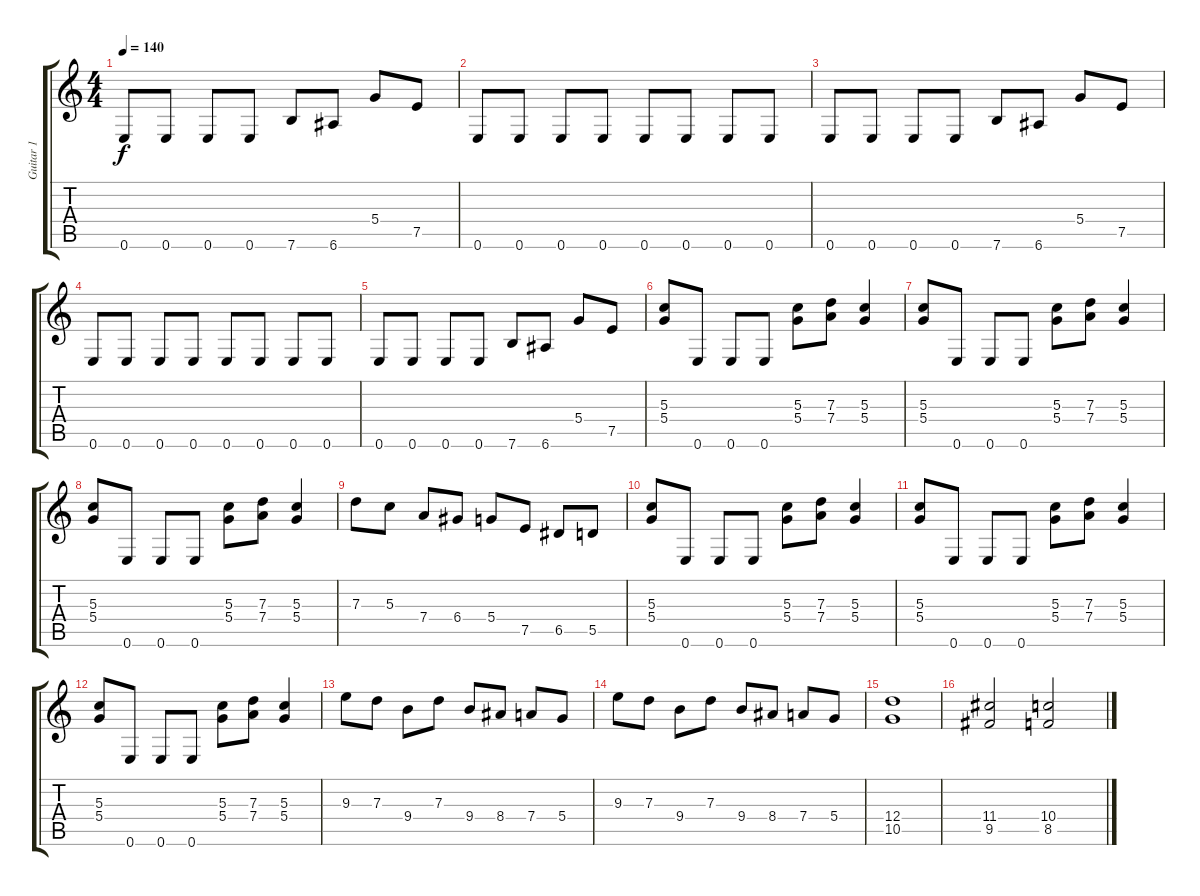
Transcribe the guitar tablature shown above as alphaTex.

\track ("Guitar 1" "Guitar 1") {mute instrument overdrivenguitar}
\staff {score tabs}
\tuning (E4 B3 G3 D3 A2 E2) {hide}
\ts (4 4)
\tempo 140
\clef g2
\ks c
0.6.8{dy f} 0.6.8 0.6.8 0.6.8 7.6.8 6.6.8 5.4.8 7.5.8 |
0.6.8 0.6.8 0.6.8 0.6.8 0.6.8 0.6.8 0.6.8 0.6.8 |
0.6.8 0.6.8 0.6.8 0.6.8 7.6.8 6.6.8 5.4.8 7.5.8 |
0.6.8 0.6.8 0.6.8 0.6.8 0.6.8 0.6.8 0.6.8 0.6.8 |
0.6.8 0.6.8 0.6.8 0.6.8 7.6.8 6.6.8 5.4.8 7.5.8 |
(5.3 5.4).8 0.6.8 0.6.8 0.6.8 (5.3 5.4).8 (7.3 7.4).8 (5.3 5.4).4 |
(5.3 5.4).8 0.6.8 0.6.8 0.6.8 (5.3 5.4).8 (7.3 7.4).8 (5.3 5.4).4 |
(5.3 5.4).8 0.6.8 0.6.8 0.6.8 (5.3 5.4).8 (7.3 7.4).8 (5.3 5.4).4 |
7.3.8 5.3.8 7.4.8 6.4.8 5.4.8 7.5.8 6.5.8 5.5.8 |
(5.3 5.4).8 0.6.8 0.6.8 0.6.8 (5.3 5.4).8 (7.3 7.4).8 (5.3 5.4).4 |
(5.3 5.4).8 0.6.8 0.6.8 0.6.8 (5.3 5.4).8 (7.3 7.4).8 (5.3 5.4).4 |
(5.3 5.4).8 0.6.8 0.6.8 0.6.8 (5.3 5.4).8 (7.3 7.4).8 (5.3 5.4).4 |
9.3.8 7.3.8 9.4.8 7.3.8 9.4.8 8.4.8 7.4.8 5.4.8 |
9.3.8 7.3.8 9.4.8 7.3.8 9.4.8 8.4.8 7.4.8 5.4.8 |
(12.4 10.5).1 |
(11.4 9.5).2 (10.4 8.5).2
